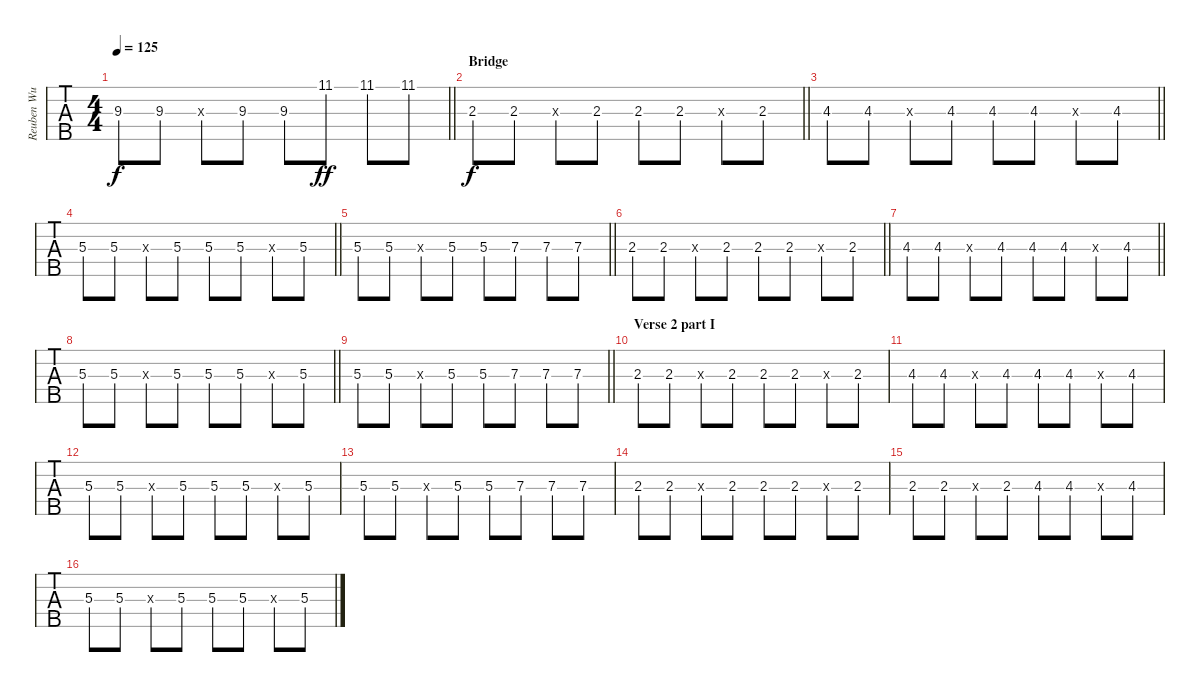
\track ("Reuben Wu" "Reuben Wu") {instrument electricbassfinger}
\staff {tabs}
\tuning (G2 D2 A1 E1 B0) {hide}
\ts (4 4)
\tempo 125
\clef f4
\barLineRight lightlight
\ks c
9.3.8{dy f} 9.3.8 5.3{x}.8 9.3.8 9.3.8 11.1.8{dy ff} 11.1.8 11.1.8 |
\section ("" "Bridge")
\barLineRight lightlight
2.3.8{dy f} 2.3.8 2.3{x}.8 2.3.8 2.3.8 2.3.8 2.3{x}.8 2.3.8 |
\barLineRight lightlight
4.3.8 4.3.8 2.3{x}.8 4.3.8 4.3.8 4.3.8 2.3{x}.8 4.3.8 |
\barLineRight lightlight
5.3.8 5.3.8 5.3{x}.8 5.3.8 5.3.8 5.3.8 5.3{x}.8 5.3.8 |
\barLineRight lightlight
5.3.8 5.3.8 5.3{x}.8 5.3.8 5.3.8 7.3.8 7.3.8 7.3.8 |
\barLineRight lightlight
2.3.8 2.3.8 2.3{x}.8 2.3.8 2.3.8 2.3.8 2.3{x}.8 2.3.8 |
\barLineRight lightlight
4.3.8 4.3.8 2.3{x}.8 4.3.8 4.3.8 4.3.8 2.3{x}.8 4.3.8 |
\barLineRight lightlight
5.3.8 5.3.8 5.3{x}.8 5.3.8 5.3.8 5.3.8 5.3{x}.8 5.3.8 |
\barLineRight lightlight
5.3.8 5.3.8 5.3{x}.8 5.3.8 5.3.8 7.3.8 7.3.8 7.3.8 |
\section ("" "Verse 2 part I")
2.3.8 2.3.8 2.3{x}.8 2.3.8 2.3.8 2.3.8 2.3{x}.8 2.3.8 |
4.3.8 4.3.8 2.3{x}.8 4.3.8 4.3.8 4.3.8 2.3{x}.8 4.3.8 |
5.3.8 5.3.8 5.3{x}.8 5.3.8 5.3.8 5.3.8 5.3{x}.8 5.3.8 |
5.3.8 5.3.8 5.3{x}.8 5.3.8 5.3.8 7.3.8 7.3.8 7.3.8 |
2.3.8 2.3.8 2.3{x}.8 2.3.8 2.3.8 2.3.8 2.3{x}.8 2.3.8 |
2.3.8 2.3.8 2.3{x}.8 2.3.8 4.3.8 4.3.8 2.3{x}.8 4.3.8 |
5.3.8 5.3.8 5.3{x}.8 5.3.8 5.3.8 5.3.8 5.3{x}.8 5.3.8
